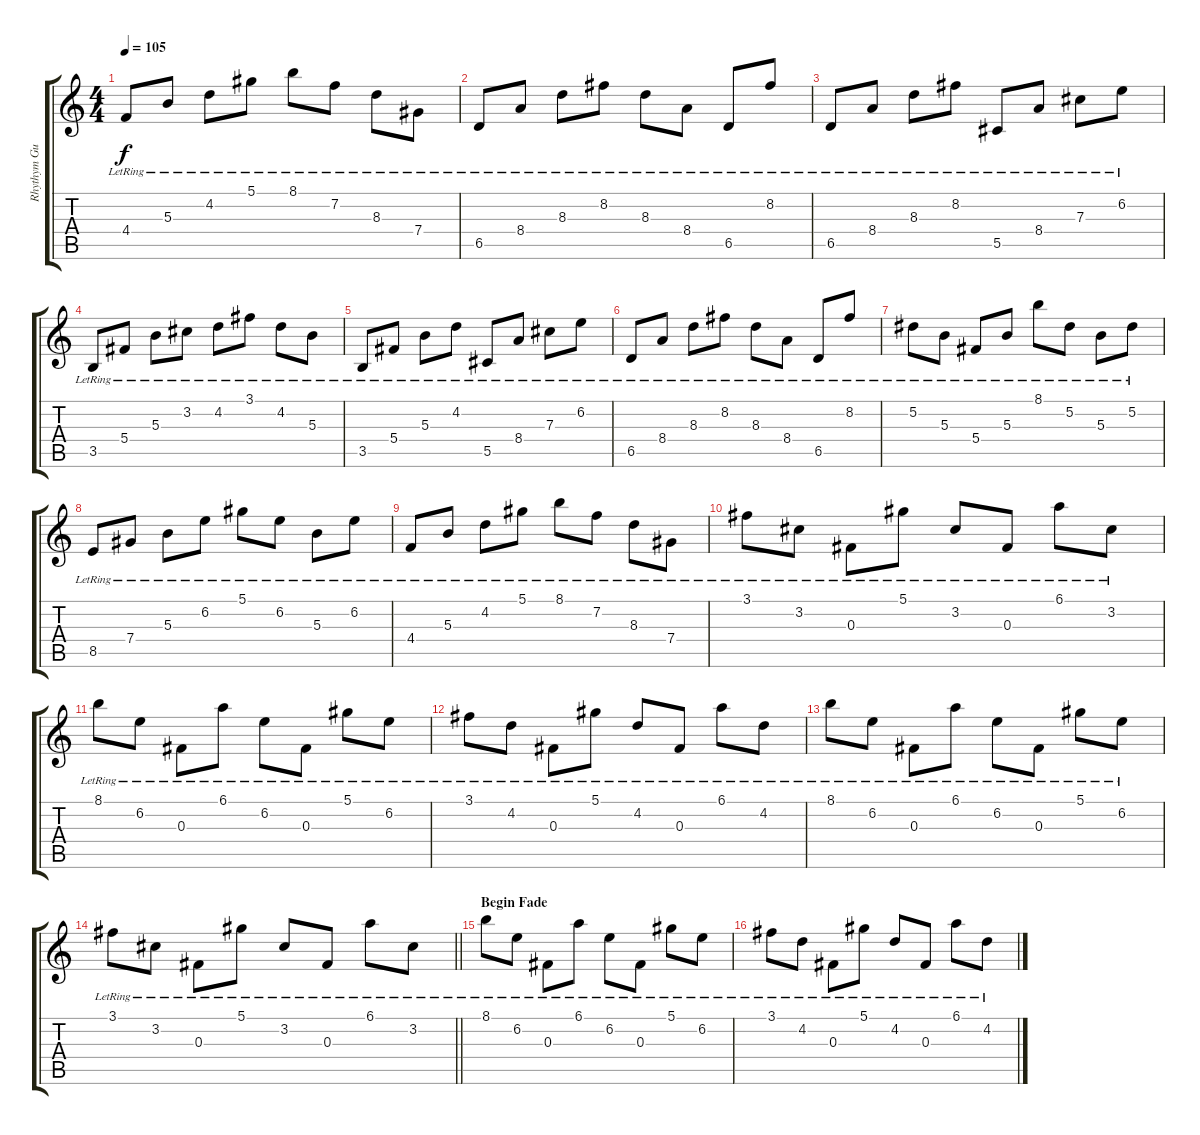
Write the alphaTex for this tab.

\track ("Rhythym Guitar" "Rhythym Gu") {instrument acousticguitarsteel}
\staff {score tabs}
\tuning (Eb4 Bb3 Gb3 Db3 Ab2 Eb2) {hide}
\ts (4 4)
\tempo 105
\clef g2
\ks c
4.4{lr}.8{dy f} 5.3{lr}.8 4.2{lr}.8 5.1{lr}.8 8.1{lr}.8 7.2{lr}.8 8.3{lr}.8 7.4{lr}.8 |
6.5{lr}.8 8.4{lr}.8 8.3{lr}.8 8.2{lr}.8 8.3{lr}.8 8.4{lr}.8 6.5{lr}.8 8.2{lr}.8 |
6.5{lr}.8 8.4{lr}.8 8.3{lr}.8 8.2{lr}.8 5.5{lr}.8 8.4{lr}.8 7.3{lr}.8 6.2{lr}.8 |
3.5{lr}.8 5.4{lr}.8 5.3{lr}.8 3.2{lr}.8 4.2{lr}.8 3.1{lr}.8 4.2{lr}.8 5.3{lr}.8 |
3.5{lr}.8 5.4{lr}.8 5.3{lr}.8 4.2{lr}.8 5.5{lr}.8 8.4{lr}.8 7.3{lr}.8 6.2{lr}.8 |
6.5{lr}.8 8.4{lr}.8 8.3{lr}.8 8.2{lr}.8 8.3{lr}.8 8.4{lr}.8 6.5{lr}.8 8.2{lr}.8 |
5.2{lr}.8 5.3{lr}.8 5.4{lr}.8 5.3{lr}.8 8.1{lr}.8 5.2{lr}.8 5.3{lr}.8 5.2{lr}.8 |
8.5{lr}.8 7.4{lr}.8 5.3{lr}.8 6.2{lr}.8 5.1{lr}.8 6.2{lr}.8 5.3{lr}.8 6.2{lr}.8 |
4.4{lr}.8 5.3{lr}.8 4.2{lr}.8 5.1{lr}.8 8.1{lr}.8 7.2{lr}.8 8.3{lr}.8 7.4{lr}.8 |
3.1{lr}.8 3.2{lr}.8 0.3{lr}.8 5.1{lr}.8 3.2{lr}.8 0.3{lr}.8 6.1{lr}.8 3.2{lr}.8 |
8.1{lr}.8 6.2{lr}.8 0.3{lr}.8 6.1{lr}.8 6.2{lr}.8 0.3{lr}.8 5.1{lr}.8 6.2{lr}.8 |
3.1{lr}.8 4.2{lr}.8 0.3{lr}.8 5.1{lr}.8 4.2{lr}.8 0.3{lr}.8 6.1{lr}.8 4.2{lr}.8 |
8.1{lr}.8 6.2{lr}.8 0.3{lr}.8 6.1{lr}.8 6.2{lr}.8 0.3{lr}.8 5.1{lr}.8 6.2{lr}.8 |
\barLineRight lightlight
3.1{lr}.8 3.2{lr}.8 0.3{lr}.8 5.1{lr}.8 3.2{lr}.8 0.3{lr}.8 6.1{lr}.8 3.2{lr}.8 |
\section ("" "Begin Fade")
8.1{lr}.8{volume 1} 6.2{lr}.8 0.3{lr}.8 6.1{lr}.8 6.2{lr}.8 0.3{lr}.8 5.1{lr}.8 6.2{lr}.8 |
3.1{lr}.8 4.2{lr}.8 0.3{lr}.8 5.1{lr}.8 4.2{lr}.8 0.3{lr}.8 6.1{lr}.8 4.2{lr}.8
